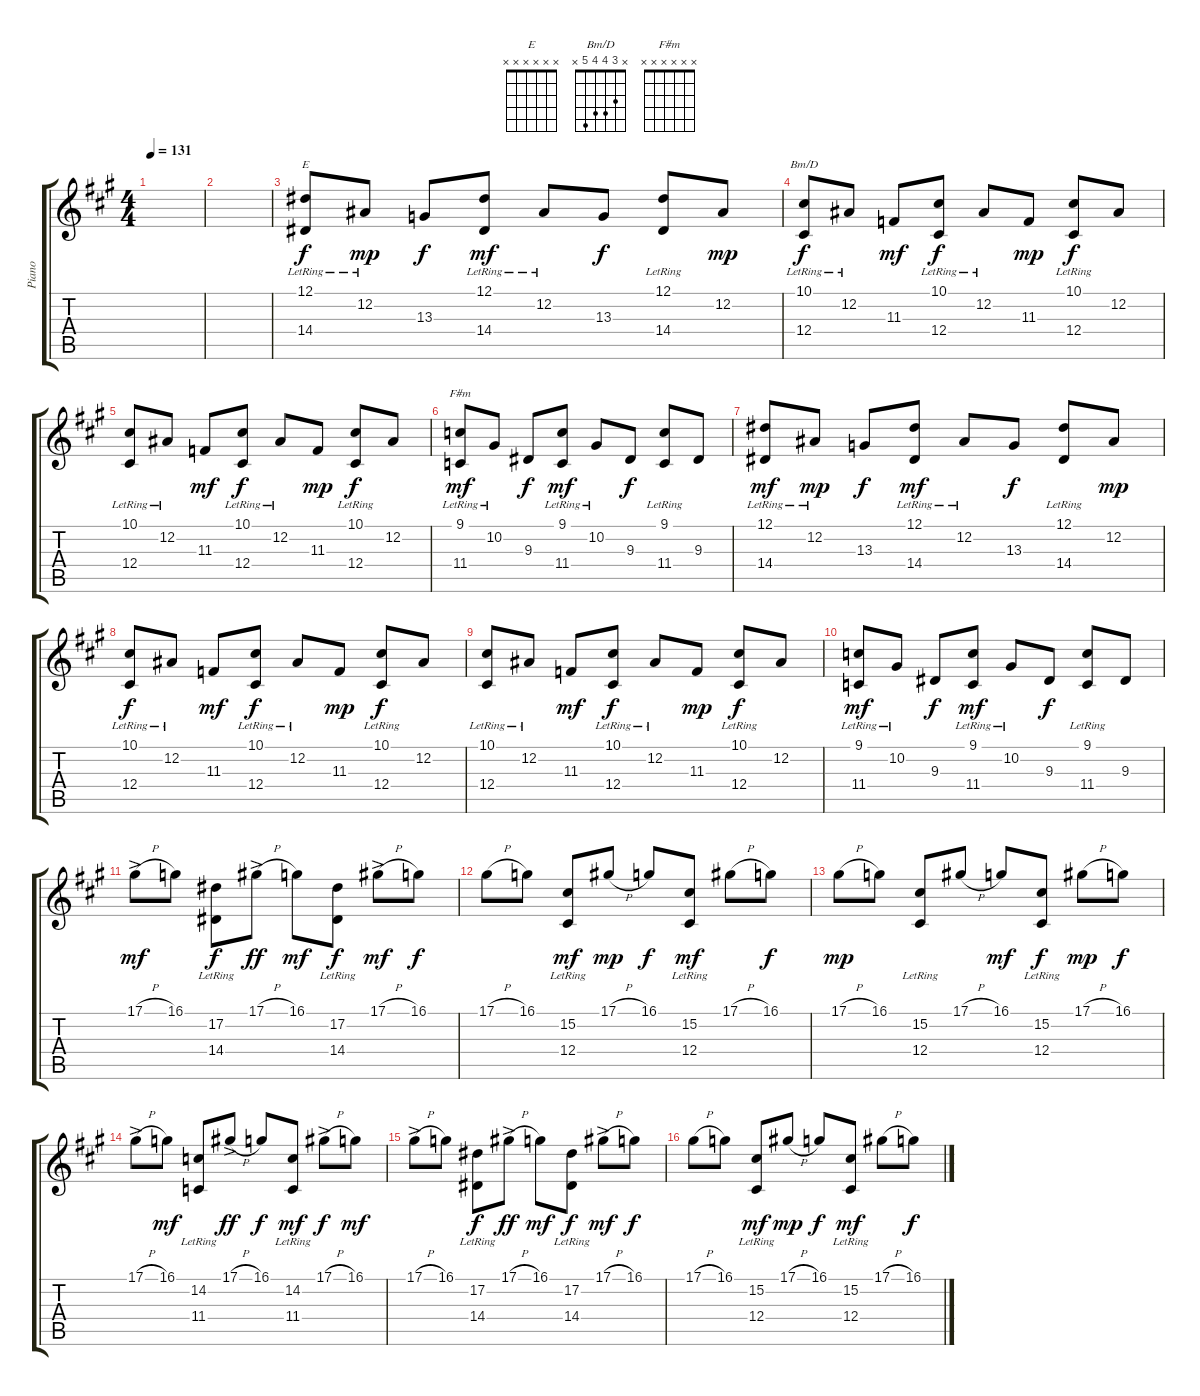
\track ("Piano" "Piano") {instrument acousticgrandpiano}
\staff {score tabs}
\tuning (Eb4 Bb3 Gb3 Db3 Ab2 Eb2) {hide}
\chord ("E" x x x x x x)
\chord ("Bm/D" x 3 4 4 5 x)
\chord ("F#m" x x x x x x)
\ts (4 4)
\tempo 131
\clef g2
\ks a
|
|
(12.1{lr} 14.4{lr}).8{ch "E"} 12.2{lr}.8{dy mp} 13.3.8{dy f} (12.1{lr} 14.4{lr}).8{dy mf} 12.2{lr}.8 13.3.8{dy f} (12.1{lr} 14.4{lr}).8 12.2.8{dy mp} |
(10.1{lr} 12.4{lr}).8{ch "Bm/D" dy f} 12.2{lr}.8 11.3.8{dy mf} (10.1{lr} 12.4{lr}).8{dy f} 12.2{lr}.8 11.3.8{dy mp} (10.1{lr} 12.4{lr}).8{dy f} 12.2.8 |
(10.1{lr} 12.4{lr}).8 12.2{lr}.8 11.3.8{dy mf} (10.1{lr} 12.4{lr}).8{dy f} 12.2{lr}.8 11.3.8{dy mp} (10.1{lr} 12.4{lr}).8{dy f} 12.2.8 |
(9.1{lr} 11.4{lr}).8{ch "F#m" dy mf} 10.2{lr}.8 9.3.8{dy f} (9.1{lr} 11.4{lr}).8{dy mf} 10.2{lr}.8 9.3.8{dy f} (9.1{lr} 11.4{lr}).8 9.3.8 |
(12.1{lr} 14.4{lr}).8{dy mf} 12.2{lr}.8{dy mp} 13.3.8{dy f} (12.1{lr} 14.4{lr}).8{dy mf} 12.2{lr}.8 13.3.8{dy f} (12.1{lr} 14.4{lr}).8 12.2.8{dy mp} |
(10.1{lr} 12.4{lr}).8{dy f} 12.2{lr}.8 11.3.8{dy mf} (10.1{lr} 12.4{lr}).8{dy f} 12.2{lr}.8 11.3.8{dy mp} (10.1{lr} 12.4{lr}).8{dy f} 12.2.8 |
(10.1{lr} 12.4{lr}).8 12.2{lr}.8 11.3.8{dy mf} (10.1{lr} 12.4{lr}).8{dy f} 12.2{lr}.8 11.3.8{dy mp} (10.1{lr} 12.4{lr}).8{dy f} 12.2.8 |
(9.1{lr} 11.4{lr}).8{dy mf} 10.2{lr}.8 9.3.8{dy f} (9.1{lr} 11.4{lr}).8{dy mf} 10.2{lr}.8 9.3.8{dy f} (9.1{lr} 11.4{lr}).8 9.3.8 |
17.1{h ac}.8{dy mf} 16.1.8 (17.2{lr} 14.4{lr}).8{dy f} 17.1{h ac}.8{dy ff} 16.1.8{dy mf} (17.2{lr} 14.4{lr}).8{dy f} 17.1{h ac}.8{dy mf} 16.1.8{dy f} |
17.1{h}.8 16.1.8 (15.2{lr} 12.4{lr}).8{dy mf} 17.1{h}.8{dy mp} 16.1.8{dy f} (15.2{lr} 12.4{lr}).8{dy mf} 17.1{h}.8 16.1.8{dy f} |
17.1{h}.8{dy mp} 16.1.8 (15.2{lr} 12.4{lr}).8 17.1{h}.8 16.1.8{dy mf} (15.2{lr} 12.4{lr}).8{dy f} 17.1{h}.8{dy mp} 16.1.8{dy f} |
17.1{h ac}.8 16.1.8{dy mf} (14.2{lr} 11.4{lr}).8 17.1{h ac}.8{dy ff} 16.1.8{dy f} (14.2{lr} 11.4{lr}).8{dy mf} 17.1{h ac}.8{dy f} 16.1.8{dy mf} |
17.1{h ac}.8 16.1.8 (17.2{lr} 14.4{lr}).8{dy f} 17.1{h ac}.8{dy ff} 16.1.8{dy mf} (17.2{lr} 14.4{lr}).8{dy f} 17.1{h ac}.8{dy mf} 16.1.8{dy f} |
17.1{h}.8 16.1.8 (15.2{lr} 12.4{lr}).8{dy mf} 17.1{h}.8{dy mp} 16.1.8{dy f} (15.2{lr} 12.4{lr}).8{dy mf} 17.1{h}.8 16.1.8{dy f}
